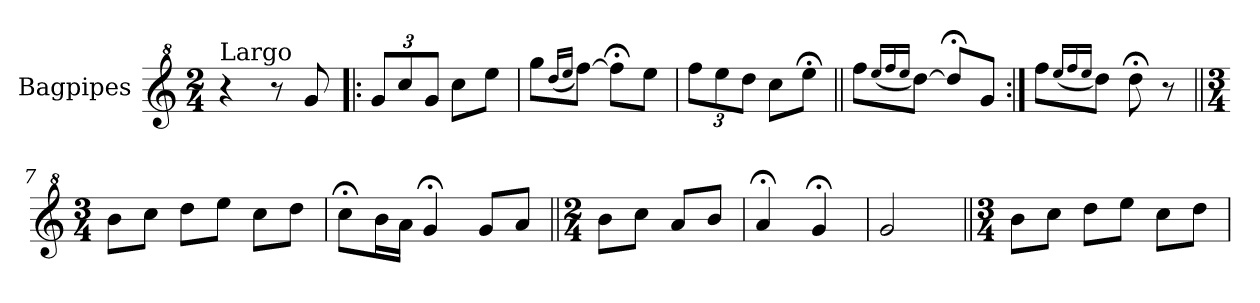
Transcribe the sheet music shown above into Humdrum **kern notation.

**kern
*part1
*staff1
*I"Bagpipes
*I'Bag
*clefG^2
*k[]
*C:
*M2/4
=1
!LO:TX:a:t=Largo
4r
8r
8gg/
=2!|:
*Xbrackettup
12gg/L
12ccc/
12gg/J
8ccc\L
8eee\J
=3
8ggg\L
(16qddd/LL
16qeee/JJ
[8fff\J)
8fff;<\L]
8eee\J
=4
12fff\L
12eee\
12ddd\J
8ccc\L
8eee;<\J
=5||
8fff\L
(16qeee/LL
16qfff/
16qeee/JJ
[8ddd\J)
8ddd;</L]
8gg/J
=6:|!
8fff\L
(16qeee/LL
16qfff/
16qeee/JJ
8ddd\J)
8ddd;<\
8r
!!LO:LB:g=z
=7||
*M3/4
8bb\L
8ccc\J
8ddd\L
8eee\J
8ccc\L
8ddd\J
=8
8ccc;<\L
16bb\L
16aa\JJ
4gg;</
8gg/L
8aa/J
=9||
*M2/4
8bb\L
8ccc\J
8aa/L
8bb/J
=10
4aa;</
4gg;</
=11
2gg/
=12||
*M3/4
8bb\L
8ccc\J
8ddd\L
8eee\J
8ccc\L
8ddd\J
=
*-
